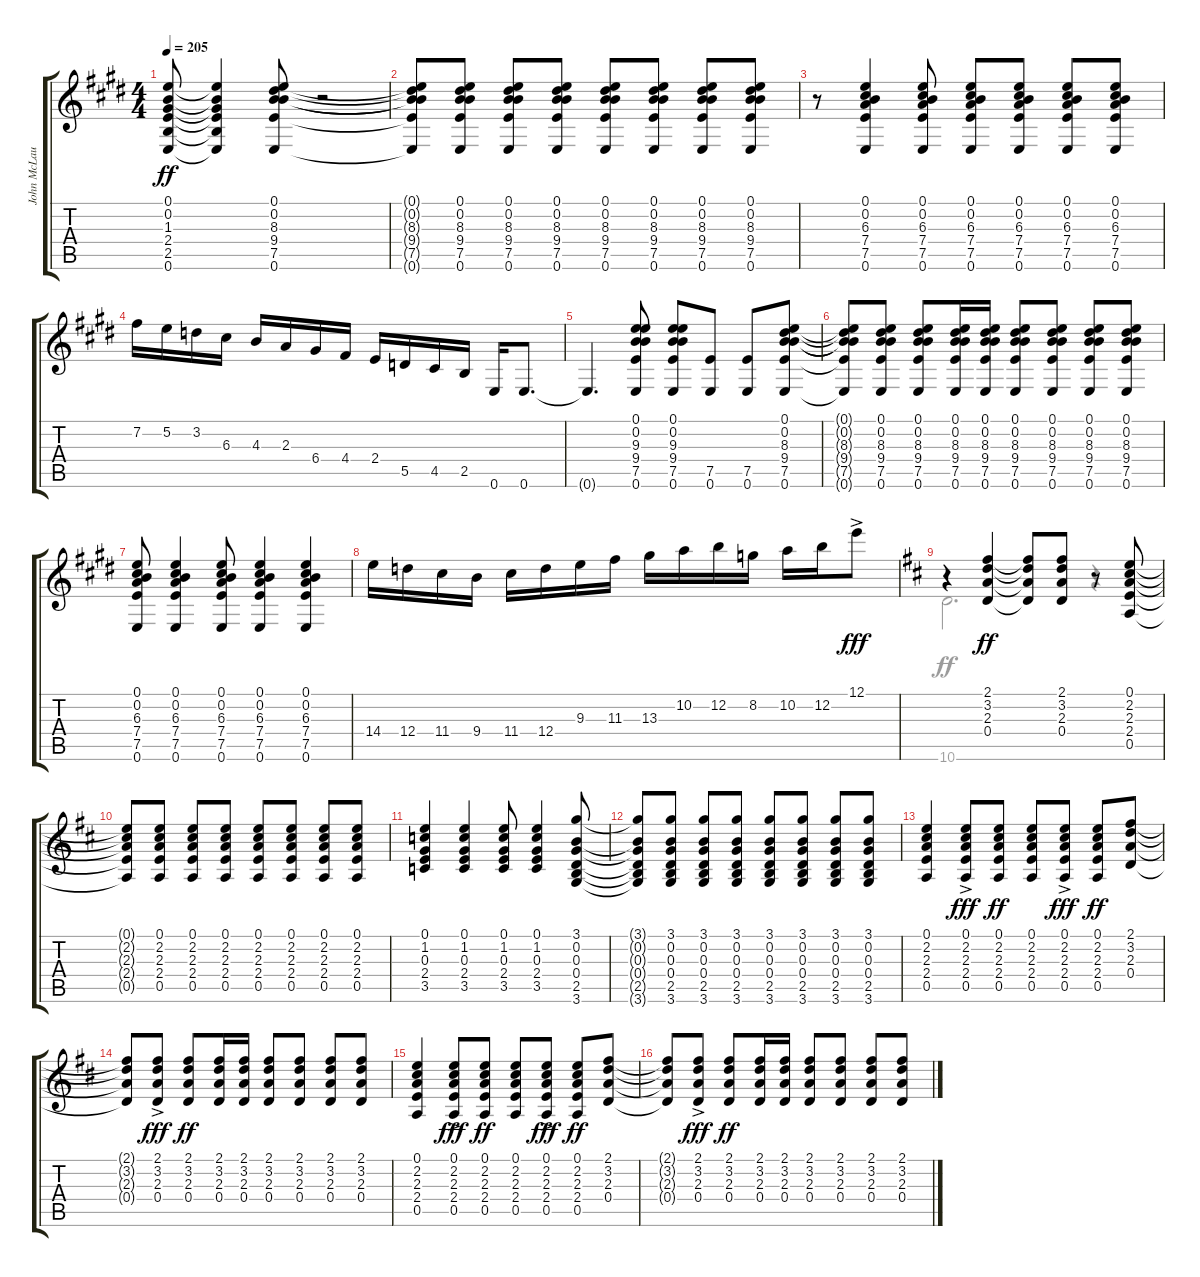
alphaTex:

\track ("John McLaughlin" "John McLau") {instrument acousticguitarsteel}
\staff {score tabs}
\tuning (E4 B3 G3 D3 A2 E2) {hide}
\voice
\ts (4 4)
\tempo 205
\clef g2
\ks e
(0.1 0.2 1.3 2.4 2.5 0.6).8{dy ff} (0.1{t} 0.2{t} 1.3{t} 2.4{t} 2.5{t} 0.6{t}).4 (0.1 0.2 8.3 9.4 7.5 0.6).8 r.2 |
\ks c#minor
(0.1{t} 0.2{t} 8.3{t} 9.4{t} 7.5{t} 0.6{t}).8 (0.1 0.2 8.3 9.4 7.5 0.6).8 (0.1 0.2 8.3 9.4 7.5 0.6).8 (0.1 0.2 8.3 9.4 7.5 0.6).8 (0.1 0.2 8.3 9.4 7.5 0.6).8 (0.1 0.2 8.3 9.4 7.5 0.6).8 (0.1 0.2 8.3 9.4 7.5 0.6).8 (0.1 0.2 8.3 9.4 7.5 0.6).8 |
r.8 (0.1 0.2 6.3 7.4 7.5 0.6).4 (0.1 0.2 6.3 7.4 7.5 0.6).8 (0.1 0.2 6.3 7.4 7.5 0.6).8 (0.1 0.2 6.3 7.4 7.5 0.6).8 (0.1 0.2 6.3 7.4 7.5 0.6).8 (0.1 0.2 6.3 7.4 7.5 0.6).8 |
\ks e
7.2.16 5.2.16 3.2.16 6.3.16 4.3.16 2.3.16 6.4.16 4.4.16 2.4.16 5.5.16 4.5.16 2.5.16 0.6.16 0.6.8{d} |
\ks c#minor
0.6{t}.4{d} (0.1 0.2 9.3 9.4 7.5 0.6).8 (0.1 0.2 9.3 9.4 7.5 0.6).8 (7.5 0.6).8 (7.5 0.6).8 (0.1 0.2 8.3 9.4 7.5 0.6).8 |
(0.1{t} 0.2{t} 8.3{t} 9.4{t} 7.5{t} 0.6{t}).8 (0.1 0.2 8.3 9.4 7.5 0.6).8 (0.1 0.2 8.3 9.4 7.5 0.6).8 (0.1 0.2 8.3 9.4 7.5 0.6).16 (0.1 0.2 8.3 9.4 7.5 0.6).16 (0.1 0.2 8.3 9.4 7.5 0.6).8 (0.1 0.2 8.3 9.4 7.5 0.6).8 (0.1 0.2 8.3 9.4 7.5 0.6).8 (0.1 0.2 8.3 9.4 7.5 0.6).8 |
\ks e
(0.1 0.2 6.3 7.4 7.5 0.6).8 (0.1 0.2 6.3 7.4 7.5 0.6).4 (0.1 0.2 6.3 7.4 7.5 0.6).8 (0.1 0.2 6.3 7.4 7.5 0.6).4 (0.1 0.2 6.3 7.4 7.5 0.6).4 |
\ks c#minor
14.4.16 12.4.16 11.4.16 9.4.16 11.4.16 12.4.16 9.3.16 11.3.16 13.3.16 10.2.16 12.2.16 8.2.16 10.2.16 12.2.16 12.1{ac}.8{dy fff} |
\ks d
r.4 (2.1 3.2 2.3 0.4).4{dy ff} (2.1{t} 3.2{t} 2.3{t} 0.4{t}).8 (2.1 3.2 2.3 0.4).8 r.8 (0.1 2.2 2.3 2.4 0.5).8 |
(0.1{t} 2.2{t} 2.3{t} 2.4{t} 0.5{t}).8 (0.1 2.2 2.3 2.4 0.5).8 (0.1 2.2 2.3 2.4 0.5).8 (0.1 2.2 2.3 2.4 0.5).8 (0.1 2.2 2.3 2.4 0.5).8 (0.1 2.2 2.3 2.4 0.5).8 (0.1 2.2 2.3 2.4 0.5).8 (0.1 2.2 2.3 2.4 0.5).8 |
(0.1 1.2 0.3 2.4 3.5).4 (0.1 1.2 0.3 2.4 3.5).4 (0.1 1.2 0.3 2.4 3.5).8 (0.1 1.2 0.3 2.4 3.5).4 (3.1 0.2 0.3 0.4 2.5 3.6).8 |
(3.1{t} 0.2{t} 0.3{t} 0.4{t} 2.5{t} 3.6{t}).8 (3.1 0.2 0.3 0.4 2.5 3.6).8 (3.1 0.2 0.3 0.4 2.5 3.6).8 (3.1 0.2 0.3 0.4 2.5 3.6).8 (3.1 0.2 0.3 0.4 2.5 3.6).8 (3.1 0.2 0.3 0.4 2.5 3.6).8 (3.1 0.2 0.3 0.4 2.5 3.6).8 (3.1 0.2 0.3 0.4 2.5 3.6).8 |
(0.1 2.2 2.3 2.4 0.5).4 (0.1{ac} 2.2{ac} 2.3{ac} 2.4{ac} 0.5{ac}).8{dy fff} (0.1 2.2 2.3 2.4 0.5).8{dy ff} (0.1 2.2 2.3 2.4 0.5).8 (0.1{ac} 2.2{ac} 2.3{ac} 2.4{ac} 0.5{ac}).8{dy fff} (0.1 2.2 2.3 2.4 0.5).8{dy ff} (2.1 3.2 2.3 0.4).8 |
(2.1{t} 3.2{t} 2.3{t} 0.4{t}).8 (2.1{ac} 3.2{ac} 2.3{ac} 0.4{ac}).8{dy fff} (2.1 3.2 2.3 0.4).8{dy ff} (2.1 3.2 2.3 0.4).16 (2.1 3.2 2.3 0.4).16 (2.1 3.2 2.3 0.4).8 (2.1 3.2 2.3 0.4).8 (2.1 3.2 2.3 0.4).8 (2.1 3.2 2.3 0.4).8 |
(0.1 2.2 2.3 2.4 0.5).4 (0.1{ac} 2.2{ac} 2.3{ac} 2.4{ac} 0.5{ac}).8{dy fff} (0.1 2.2 2.3 2.4 0.5).8{dy ff} (0.1 2.2 2.3 2.4 0.5).8 (0.1{ac} 2.2{ac} 2.3{ac} 2.4{ac} 0.5{ac}).8{dy fff} (0.1 2.2 2.3 2.4 0.5).8{dy ff} (2.1 3.2 2.3 0.4).8 |
(2.1{t} 3.2{t} 2.3{t} 0.4{t}).8 (2.1{ac} 3.2{ac} 2.3{ac} 0.4{ac}).8{dy fff} (2.1 3.2 2.3 0.4).8{dy ff} (2.1 3.2 2.3 0.4).16 (2.1 3.2 2.3 0.4).16 (2.1 3.2 2.3 0.4).8 (2.1 3.2 2.3 0.4).8 (2.1 3.2 2.3 0.4).8 (2.1 3.2 2.3 0.4).8
\voice
\clef g2
\ottava regular
\simile none
\ks e
|
\ks c#minor
|
|
\ks e
|
\ks c#minor
|
|
\ks e
|
\ks c#minor
|
\ks d
10.6.2{d} r.4 |
|
|
|
|
|
|
